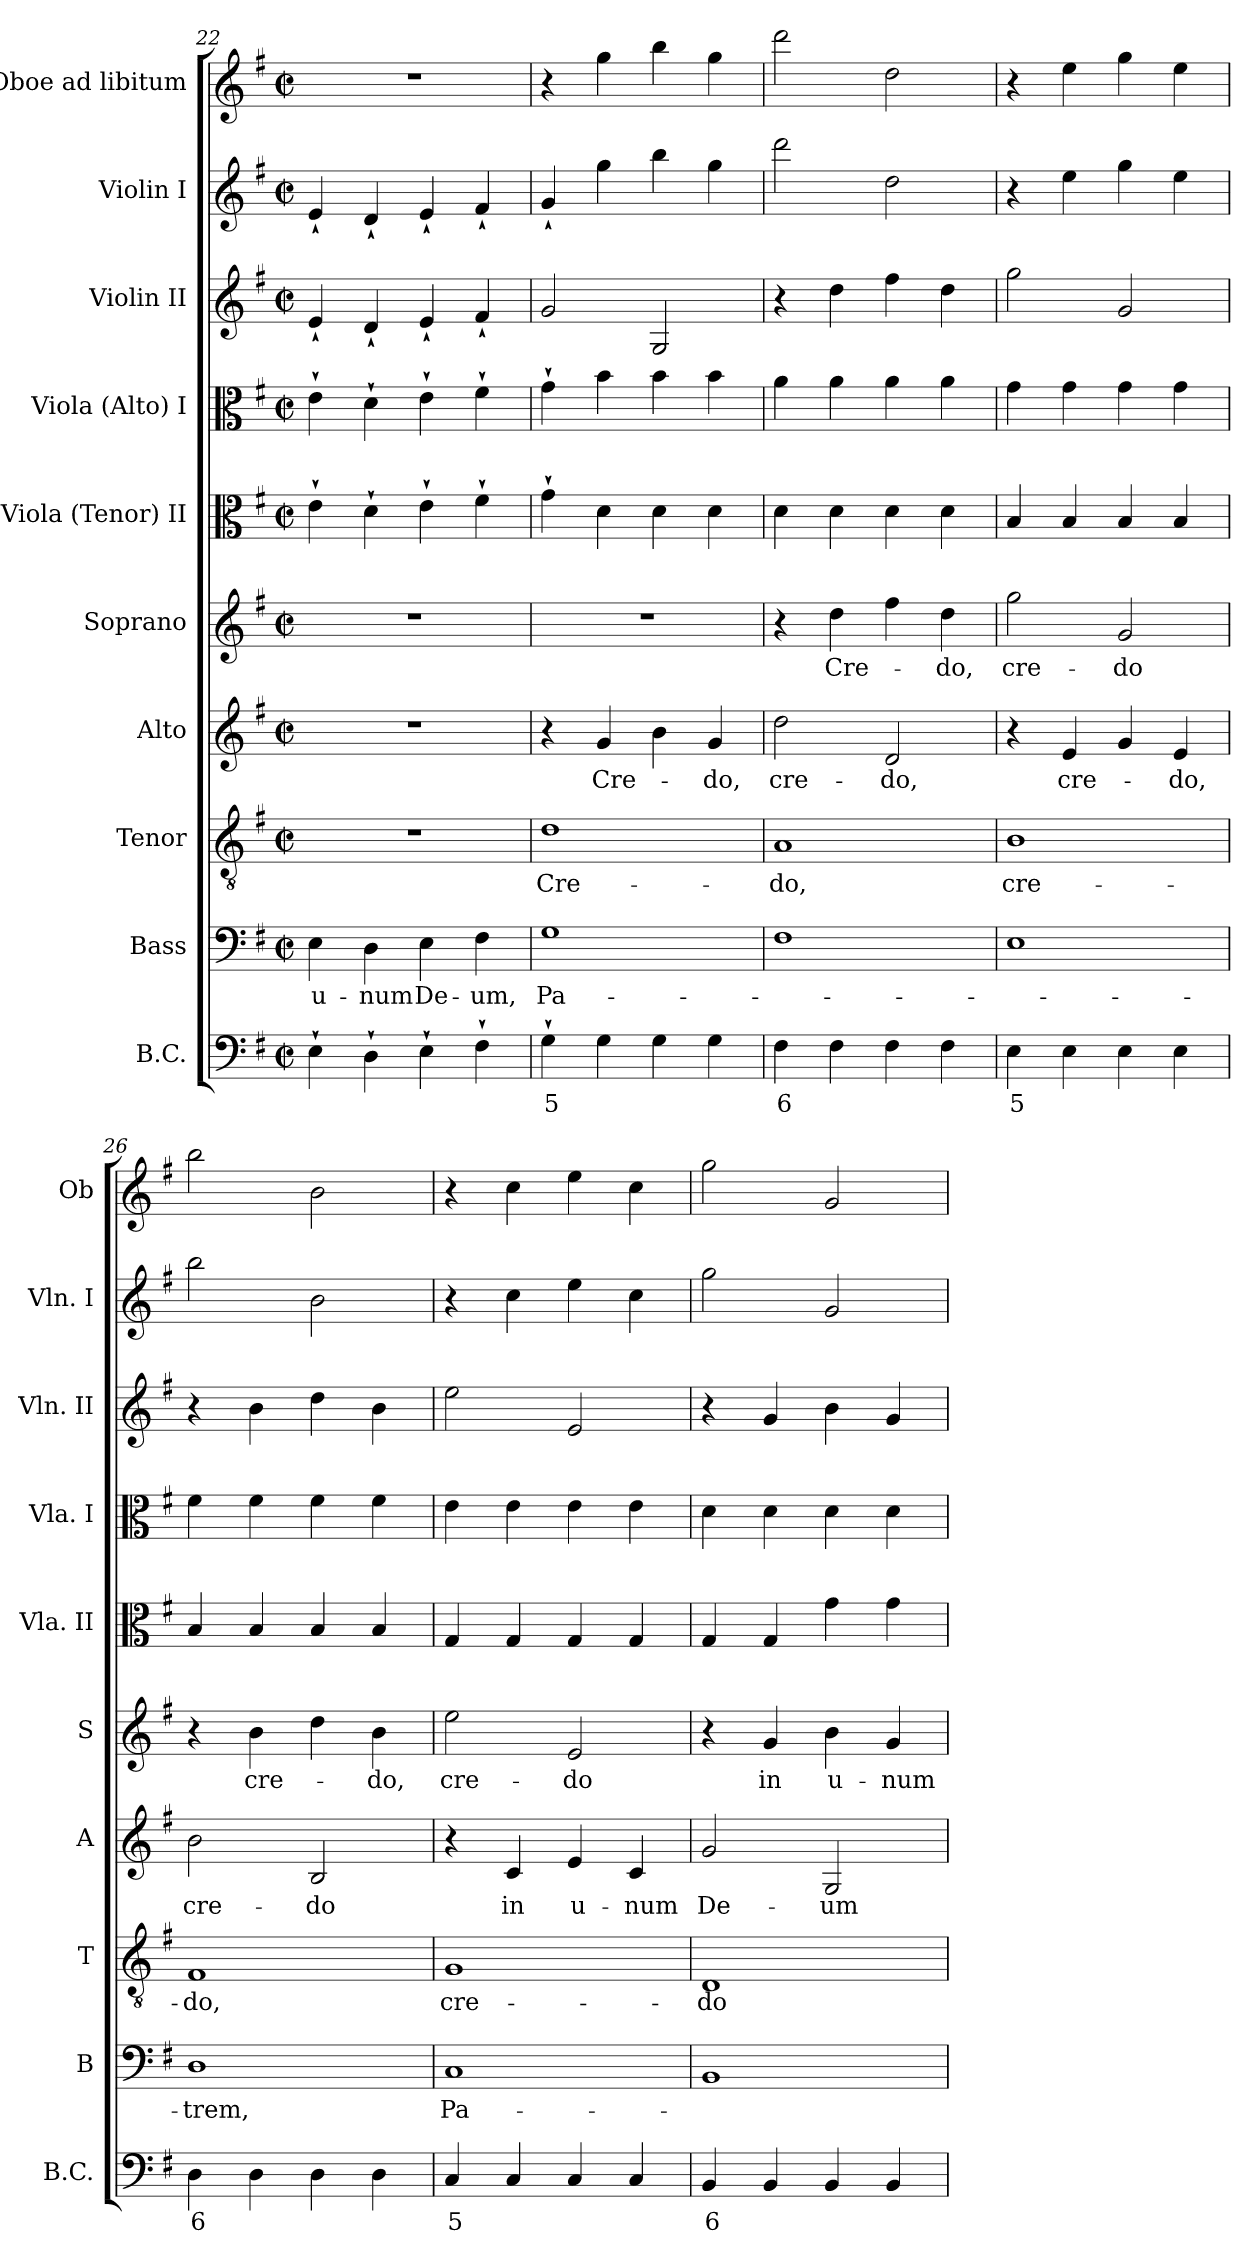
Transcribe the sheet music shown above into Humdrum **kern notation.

**kern	**text	**kern	**text	**kern	**text	**kern	**text	**kern	**text	**kern	**kern	**kern	**kern	**kern
*part10	*part10	*part9	*part9	*part8	*part8	*part7	*part7	*part6	*part6	*part5	*part4	*part3	*part2	*part1
*staff10	*staff10	*staff9	*staff9	*staff8	*staff8	*staff7	*staff7	*staff6	*staff6	*staff5	*staff4	*staff3	*staff2	*staff1
*I"B.C.	*	*I"Bass	*	*I"Tenor	*	*I"Alto	*	*I"Soprano	*	*I"Viola (Tenor) II	*I"Viola (Alto) I	*I"Violin II	*I"Violin I	*I"Oboe ad libitum
*I'B.C.	*	*I'B	*	*I'T	*	*I'A	*	*I'S	*	*I'Vla. II	*I'Vla. I	*I'Vln. II	*I'Vln. I	*I'Ob
*clefF4	*	*clefF4	*	*clefGv2	*	*clefG2	*	*clefG2	*	*clefC3	*clefC3	*clefG2	*clefG2	*clefG2
*k[f#]	*	*k[f#]	*	*k[f#]	*	*k[f#]	*	*k[f#]	*	*k[f#]	*k[f#]	*k[f#]	*k[f#]	*k[f#]
*G:	*	*G:	*	*G:	*	*G:	*	*G:	*	*G:	*G:	*G:	*G:	*G:
*M2/2	*	*M2/2	*	*M2/2	*	*M2/2	*	*M2/2	*	*M2/2	*M2/2	*M2/2	*M2/2	*M2/2
*met(c|)	*	*met(c|)	*	*met(c|)	*	*met(c|)	*	*met(c|)	*	*met(c|)	*met(c|)	*met(c|)	*met(c|)	*met(c|)
=22	=22	=22	=22	=22	=22	=22	=22	=22	=22	=22	=22	=22	=22	=22
!	!	!	!LO:LY:b	!	!	!	!	!	!	!	!	!	!	!
4E`>\	.	4E\	u-	1r	.	1r	.	1r	.	4e`>\	4e`>\	4e`</	4e`</	1r
!	!	!	!LO:LY:b	!	!	!	!	!	!	!	!	!	!	!
4D`>\	.	4D\	-num	.	.	.	.	.	.	4d`>\	4d`>\	4d`</	4d`</	.
!	!	!	!LO:LY:b	!	!	!	!	!	!	!	!	!	!	!
4E`>\	.	4E\	De-	.	.	.	.	.	.	4e`>\	4e`>\	4e`</	4e`</	.
!	!	!	!LO:LY:b	!	!	!	!	!	!	!	!	!	!	!
4F#`>\	.	4F#\	-um,	.	.	.	.	.	.	4f#`>\	4f#`>\	4f#`</	4f#`</	.
=23	=23	=23	=23	=23	=23	=23	=23	=23	=23	=23	=23	=23	=23	=23
!	!LO:LY:b	!	!LO:LY:b	!	!LO:LY:b	!	!	!	!	!	!	!	!	!
4G`>\	5	1G	Pa-	1d	Cre-	4r	.	1r	.	4g`>\	4g`>\	2g/	4g`</	4r
!	!	!	!	!	!	!	!LO:LY:b	!	!	!	!	!	!	!
4G\	.	.	.	.	.	4g/	Cre-	.	.	4d\	4b\	.	4gg\	4gg\
4G\	.	.	.	.	.	4b\	.	.	.	4d\	4b\	2G/	4bb\	4bb\
!	!	!	!	!	!	!	!LO:LY:b	!	!	!	!	!	!	!
4G\	.	.	.	.	.	4g/	-do,	.	.	4d\	4b\	.	4gg\	4gg\
!!LO:PB:g=z
=24	=24	=24	=24	=24	=24	=24	=24	=24	=24	=24	=24	=24	=24	=24
!	!LO:LY:b	!	!	!	!LO:LY:b	!	!LO:LY:b	!	!	!	!	!	!	!
4F#\	6	1F#	.	1A	-do,	2dd\	cre-	4r	.	4d\	4a\	4r	2ddd\	2ddd\
!	!	!	!	!	!	!	!	!	!LO:LY:b	!	!	!	!	!
4F#\	.	.	.	.	.	.	.	4dd\	Cre-	4d\	4a\	4dd\	.	.
!	!	!	!	!	!	!	!LO:LY:b	!	!	!	!	!	!	!
4F#\	.	.	.	.	.	2d/	-do,	4ff#\	.	4d\	4a\	4ff#\	2dd\	2dd\
!	!	!	!	!	!	!	!	!	!LO:LY:b	!	!	!	!	!
4F#\	.	.	.	.	.	.	.	4dd\	-do,	4d\	4a\	4dd\	.	.
=25	=25	=25	=25	=25	=25	=25	=25	=25	=25	=25	=25	=25	=25	=25
!	!LO:LY:b	!	!	!	!LO:LY:b	!	!	!	!LO:LY:b	!	!	!	!	!
4E\	5	1E	.	1B	cre-	4r	.	2gg\	cre-	4B/	4g\	2gg\	4r	4r
!	!	!	!	!	!	!	!LO:LY:b	!	!	!	!	!	!	!
4E\	.	.	.	.	.	4e/	cre-	.	.	4B/	4g\	.	4ee\	4ee\
!	!	!	!	!	!	!	!	!	!LO:LY:b	!	!	!	!	!
4E\	.	.	.	.	.	4g/	.	2g/	-do	4B/	4g\	2g/	4gg\	4gg\
!	!	!	!	!	!	!	!LO:LY:b	!	!	!	!	!	!	!
4E\	.	.	.	.	.	4e/	-do,	.	.	4B/	4g\	.	4ee\	4ee\
=26	=26	=26	=26	=26	=26	=26	=26	=26	=26	=26	=26	=26	=26	=26
!	!LO:LY:b	!	!LO:LY:b	!	!LO:LY:b	!	!LO:LY:b	!	!	!	!	!	!	!
4D\	6	1D	-trem,	1F#	-do,	2b\	cre-	4r	.	4B/	4f#\	4r	2bb\	2bb\
!	!	!	!	!	!	!	!	!	!LO:LY:b	!	!	!	!	!
4D\	.	.	.	.	.	.	.	4b\	cre-	4B/	4f#\	4b\	.	.
!	!	!	!	!	!	!	!LO:LY:b	!	!	!	!	!	!	!
4D\	.	.	.	.	.	2B/	-do	4dd\	.	4B/	4f#\	4dd\	2b\	2b\
!	!	!	!	!	!	!	!	!	!LO:LY:b	!	!	!	!	!
4D\	.	.	.	.	.	.	.	4b\	-do,	4B/	4f#\	4b\	.	.
=27	=27	=27	=27	=27	=27	=27	=27	=27	=27	=27	=27	=27	=27	=27
!	!LO:LY:b	!	!LO:LY:b	!	!LO:LY:b	!	!	!	!LO:LY:b	!	!	!	!	!
4C/	5	1C	Pa-	1G	cre-	4r	.	2ee\	cre-	4G/	4e\	2ee\	4r	4r
!	!	!	!	!	!	!	!LO:LY:b	!	!	!	!	!	!	!
4C/	.	.	.	.	.	4c/	in	.	.	4G/	4e\	.	4cc\	4cc\
!	!	!	!	!	!	!	!LO:LY:b	!	!LO:LY:b	!	!	!	!	!
4C/	.	.	.	.	.	4e/	u-	2e/	-do	4G/	4e\	2e/	4ee\	4ee\
!	!	!	!	!	!	!	!LO:LY:b	!	!	!	!	!	!	!
4C/	.	.	.	.	.	4c/	-num	.	.	4G/	4e\	.	4cc\	4cc\
=28	=28	=28	=28	=28	=28	=28	=28	=28	=28	=28	=28	=28	=28	=28
!	!LO:LY:b	!	!	!	!LO:LY:b	!	!LO:LY:b	!	!	!	!	!	!	!
4BB/	6	1BB	.	1D	-do	2g/	De-	4r	.	4G/	4d\	4r	2gg\	2gg\
!	!	!	!	!	!	!	!	!	!LO:LY:b	!	!	!	!	!
4BB/	.	.	.	.	.	.	.	4g/	in	4G/	4d\	4g/	.	.
!	!	!	!	!	!	!	!LO:LY:b	!	!LO:LY:b	!	!	!	!	!
4BB/	.	.	.	.	.	2G/	-um	4b\	u-	4g\	4d\	4b\	2g/	2g/
!	!	!	!	!	!	!	!	!	!LO:LY:b	!	!	!	!	!
4BB/	.	.	.	.	.	.	.	4g/	-num	4g\	4d\	4g/	.	.
=	=	=	=	=	=	=	=	=	=	=	=	=	=	=
*-	*-	*-	*-	*-	*-	*-	*-	*-	*-	*-	*-	*-	*-	*-
